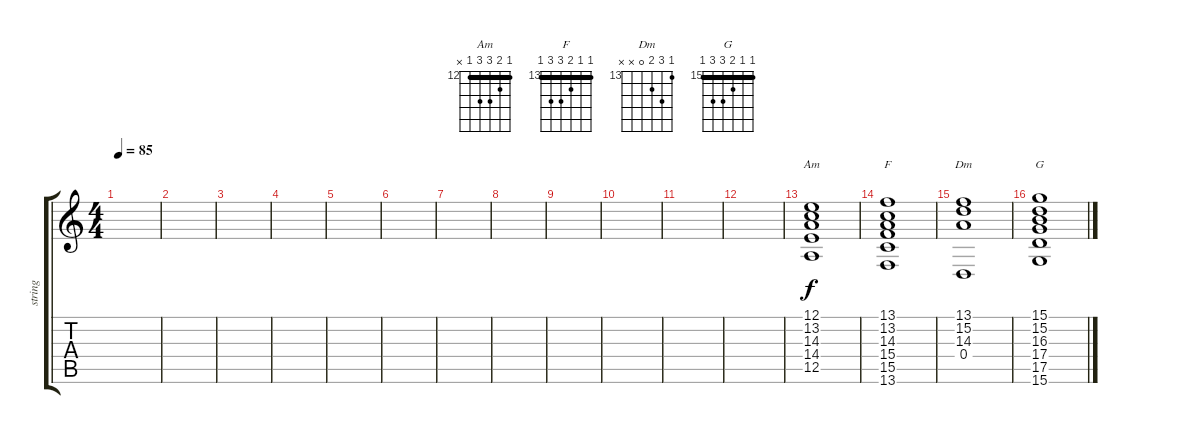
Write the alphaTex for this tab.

\track ("string" "string") {instrument stringensemble1}
\staff {score tabs}
\tuning (E4 B3 G3 D3 A2 E2) {hide}
\chord ("Am" 12 13 14 14 12 x) {firstfret 12 barre 12}
\chord ("F" 13 13 14 15 15 13) {firstfret 13 barre 13}
\chord ("Dm" 13 15 14 0 x x) {firstfret 13}
\chord ("G" 15 15 16 17 17 15) {firstfret 15 barre 15}
\ts (4 4)
\tempo 85
\clef g2
\ks c
|
|
|
|
|
|
|
|
|
|
|
|
(12.1 13.2 14.3 14.4 12.5).1{ch "Am"} |
(13.1 13.2 14.3 15.4 15.5 13.6).1{ch "F"} |
(13.1 15.2 14.3 0.4).1{ch "Dm"} |
(15.1 15.2 16.3 17.4 17.5 15.6).1{ch "G"}
